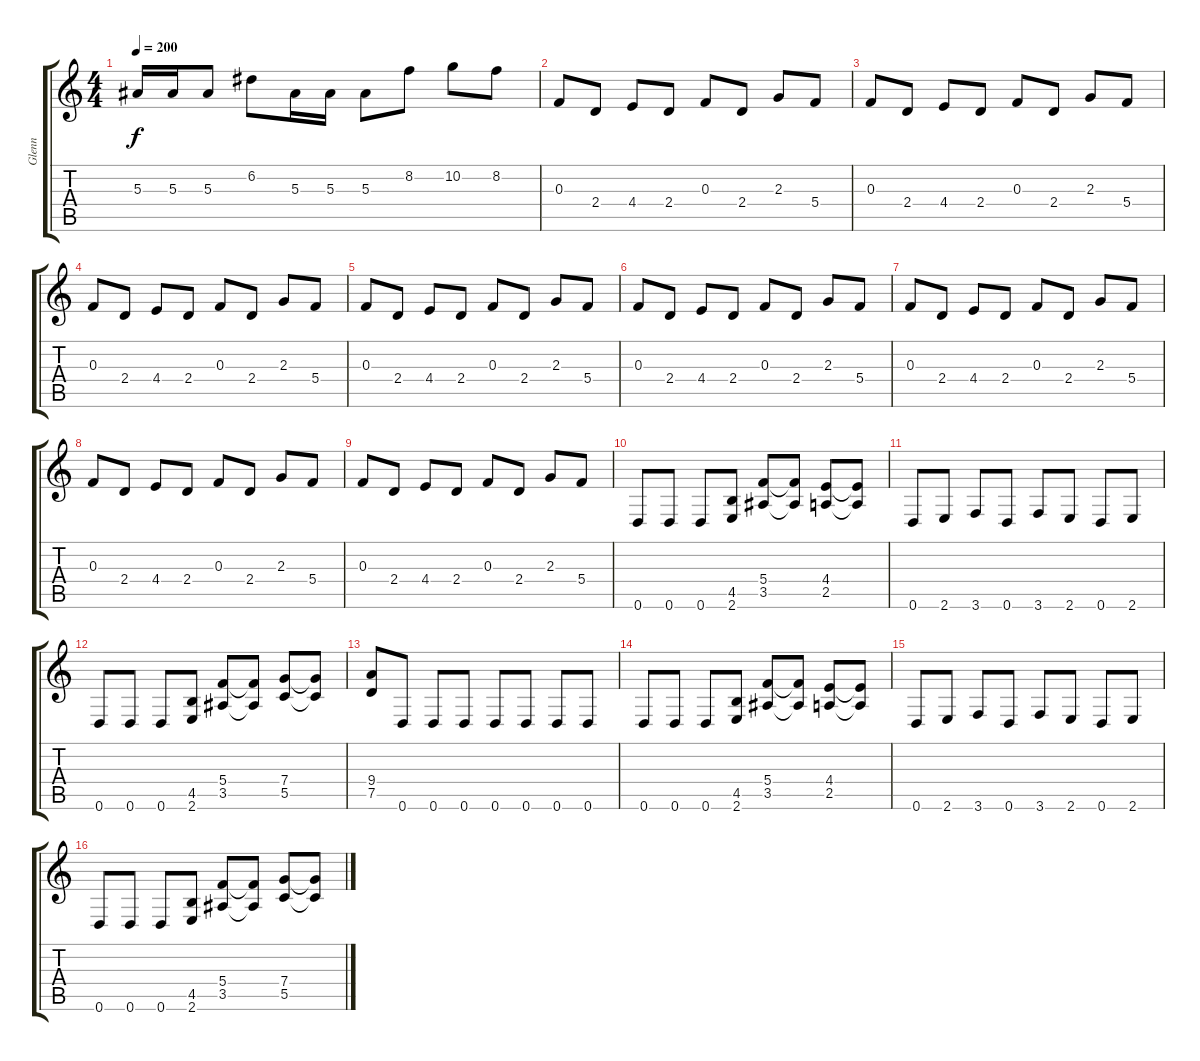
\track ("Glenn" "Glenn") {instrument distortionguitar}
\staff {score tabs}
\tuning (D4 A3 F3 C3 G2 D2) {hide}
\ts (4 4)
\tempo 200
\clef g2
\ks c
5.3.16{dy f} 5.3.16 5.3.8 6.2.8 5.3.16 5.3.16 5.3.8 8.2.8 10.2.8 8.2.8 |
0.3.8 2.4.8 4.4.8 2.4.8 0.3.8 2.4.8 2.3.8 5.4.8 |
0.3.8 2.4.8 4.4.8 2.4.8 0.3.8 2.4.8 2.3.8 5.4.8 |
0.3.8 2.4.8 4.4.8 2.4.8 0.3.8 2.4.8 2.3.8 5.4.8 |
0.3.8 2.4.8 4.4.8 2.4.8 0.3.8 2.4.8 2.3.8 5.4.8 |
0.3.8 2.4.8 4.4.8 2.4.8 0.3.8 2.4.8 2.3.8 5.4.8 |
0.3.8 2.4.8 4.4.8 2.4.8 0.3.8 2.4.8 2.3.8 5.4.8 |
0.3.8 2.4.8 4.4.8 2.4.8 0.3.8 2.4.8 2.3.8 5.4.8 |
0.3.8 2.4.8 4.4.8 2.4.8 0.3.8 2.4.8 2.3.8 5.4.8 |
0.6.8 0.6.8 0.6.8 (4.5 2.6).8 (5.4 3.5).8 (5.4{t} 3.5{t}).8 (4.4 2.5).8 (4.4{t} 2.5{t}).8 |
0.6.8 2.6.8 3.6.8 0.6.8 3.6.8 2.6.8 0.6.8 2.6.8 |
0.6.8 0.6.8 0.6.8 (4.5 2.6).8 (5.4 3.5).8 (5.4{t} 3.5{t}).8 (7.4 5.5).8 (7.4{t} 5.5{t}).8 |
(9.4 7.5).8 0.6.8 0.6.8 0.6.8 0.6.8 0.6.8 0.6.8 0.6.8 |
0.6.8 0.6.8 0.6.8 (4.5 2.6).8 (5.4 3.5).8 (5.4{t} 3.5{t}).8 (4.4 2.5).8 (4.4{t} 2.5{t}).8 |
0.6.8 2.6.8 3.6.8 0.6.8 3.6.8 2.6.8 0.6.8 2.6.8 |
0.6.8 0.6.8 0.6.8 (4.5 2.6).8 (5.4 3.5).8 (5.4{t} 3.5{t}).8 (7.4 5.5).8 (7.4{t} 5.5{t}).8
